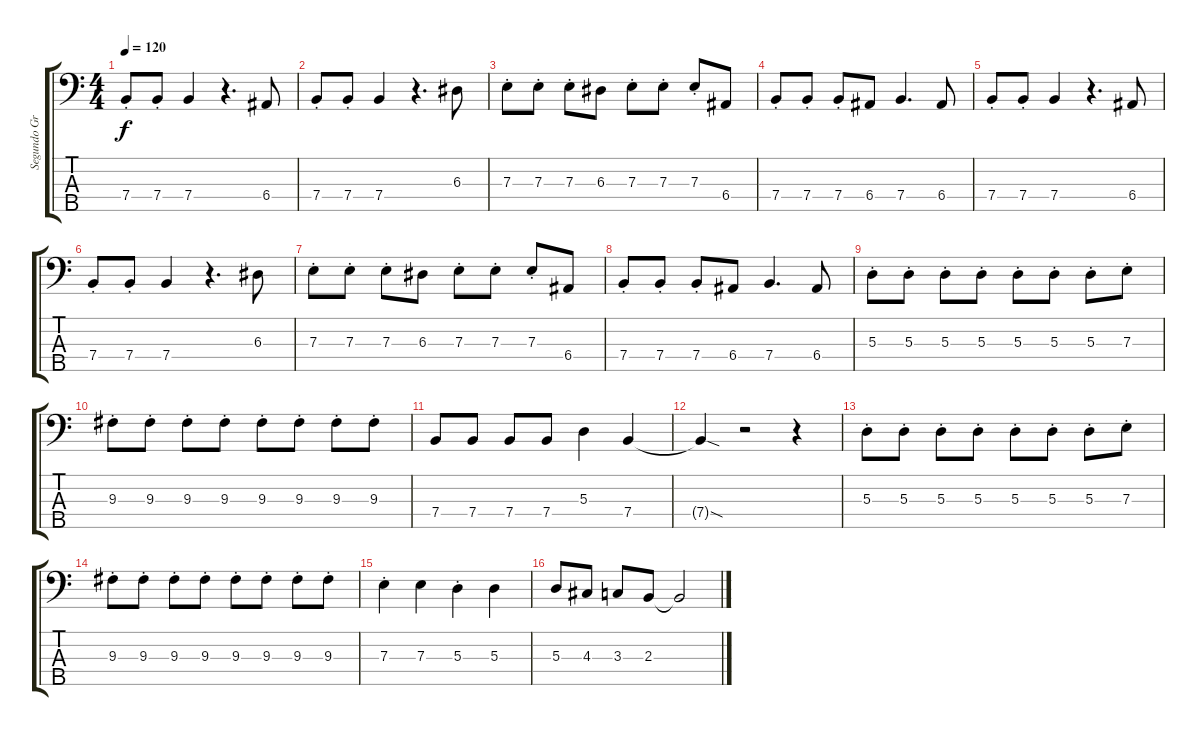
\track ("Segundo Grandío - Bajo" "Segundo Gr") {instrument electricbassfinger}
\staff {score tabs}
\tuning (G2 D2 A1 E1 B0) {hide}
\ts (4 4)
\tempo 120
\clef f4
\ks c
7.4{st}.8{dy f} 7.4{st}.8 7.4.4 r.4{d} 6.4.8 |
7.4{st}.8 7.4{st}.8 7.4.4 r.4{d} 6.3.8 |
7.3{st}.8 7.3{st}.8 7.3{st}.8 6.3.8 7.3{st}.8 7.3{st}.8 7.3{st}.8 6.4.8 |
7.4{st}.8 7.4{st}.8 7.4{st}.8 6.4.8 7.4.4{d} 6.4.8 |
7.4{st}.8 7.4{st}.8 7.4.4 r.4{d} 6.4.8 |
7.4{st}.8 7.4{st}.8 7.4.4 r.4{d} 6.3.8 |
7.3{st}.8 7.3{st}.8 7.3{st}.8 6.3.8 7.3{st}.8 7.3{st}.8 7.3{st}.8 6.4.8 |
7.4{st}.8 7.4{st}.8 7.4{st}.8 6.4.8 7.4.4{d} 6.4.8 |
5.3{st}.8 5.3{st}.8 5.3{st}.8 5.3{st}.8 5.3{st}.8 5.3{st}.8 5.3{st}.8 7.3{st}.8 |
9.3{st}.8 9.3{st}.8 9.3{st}.8 9.3{st}.8 9.3{st}.8 9.3{st}.8 9.3{st}.8 9.3{st}.8 |
7.4.8 7.4.8 7.4.8 7.4.8 5.3.4 7.4.4 |
7.4{sod t}.4 r.2 r.4 |
5.3{st}.8 5.3{st}.8 5.3{st}.8 5.3{st}.8 5.3{st}.8 5.3{st}.8 5.3{st}.8 7.3{st}.8 |
9.3{st}.8 9.3{st}.8 9.3{st}.8 9.3{st}.8 9.3{st}.8 9.3{st}.8 9.3{st}.8 9.3{st}.8 |
7.3{st}.4 7.3.4 5.3{st}.4 5.3.4 |
5.3.8 4.3.8 3.3.8 2.3.8 2.3{t}.2
